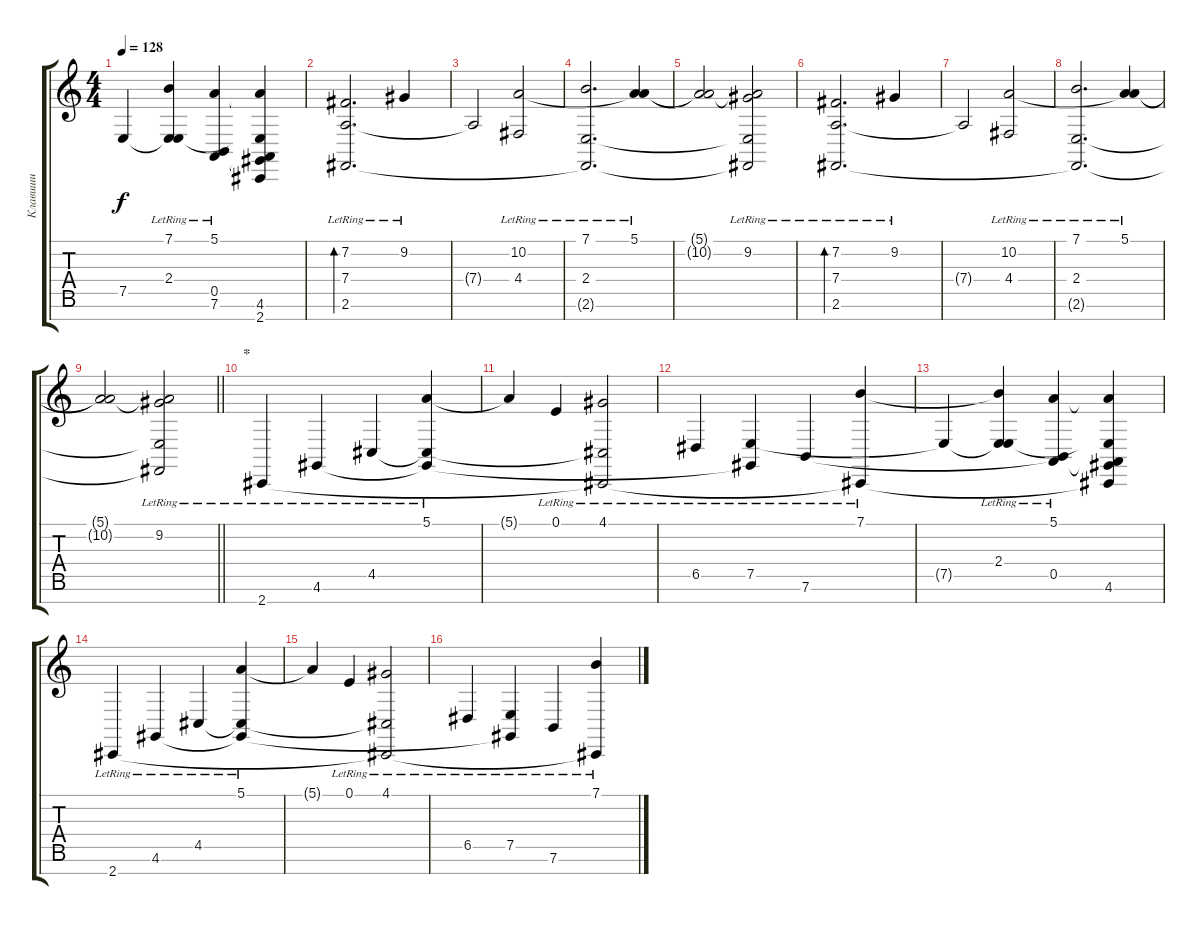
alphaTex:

\track ("Клавиши" "Клавиши") {instrument acousticgrandpiano}
\staff {score tabs}
\tuning (E4 B3 G3 D3 A2 E2 B1) {hide}
\ts (4 4)
\tempo 128
\clef g2
\ks c
7.5{t}.4{dy f} (7.1{t} 2.4{lr} 7.5{t}).4 (5.1{lr} 0.5{lr} 7.6{t}).4 (5.1{t} 2.4{t} 0.5{t} 4.6 2.7{t}).4 |
(7.2{lr} 7.4{lr} 2.6{lr}).2{d bd 240} 9.2{lr}.4 |
7.4{t}.2 (10.2{lr} 4.4{lr}).2 |
(7.1{lr} 2.4{lr} 2.6{t}).2{d} (5.1{lr} 10.2{t}).4 |
(5.1{t} 10.2{t}).2 (5.1{t} 9.2{lr} 2.4{t} 2.6{t}).2 |
(7.2{lr} 7.4{lr} 2.6{lr}).2{d bd 240} 9.2{lr}.4 |
7.4{t}.2 (10.2{lr} 4.4{lr}).2 |
(7.1{lr} 2.4{lr} 2.6{t}).2{d} (5.1{lr} 10.2{t}).4 |
\barLineRight lightlight
(5.1{t} 10.2{t}).2 (5.1{t} 9.2{lr} 2.4{t} 2.6{t}).2 |
\section ("" "*")
2.7{lr}.4 4.6{lr}.4 4.5{lr}.4 (5.1{lr} 4.5{t} 4.6{t}).4 |
5.1{t}.4 0.1{lr}.4 (4.1{lr} 4.5{t} 2.7{t}).2 |
6.5{lr}.4 (7.5{lr} 4.6{t}).4 7.6{lr}.4 (7.1{lr} 2.7{t}).4 |
7.5{t}.4 (7.1{t} 2.4{lr} 7.5{t}).4 (5.1{lr} 0.5{lr} 7.6{t}).4 (5.1{t} 2.4{t} 0.5{t} 4.6 2.7{t}).4 |
2.7{lr}.4 4.6{lr}.4 4.5{lr}.4 (5.1{lr} 4.5{t} 4.6{t}).4 |
5.1{t}.4 0.1{lr}.4 (4.1{lr} 4.5{t} 2.7{t}).2 |
6.5{lr}.4 (7.5{lr} 4.6{t}).4 7.6{lr}.4 (7.1{lr} 2.7{t}).4
